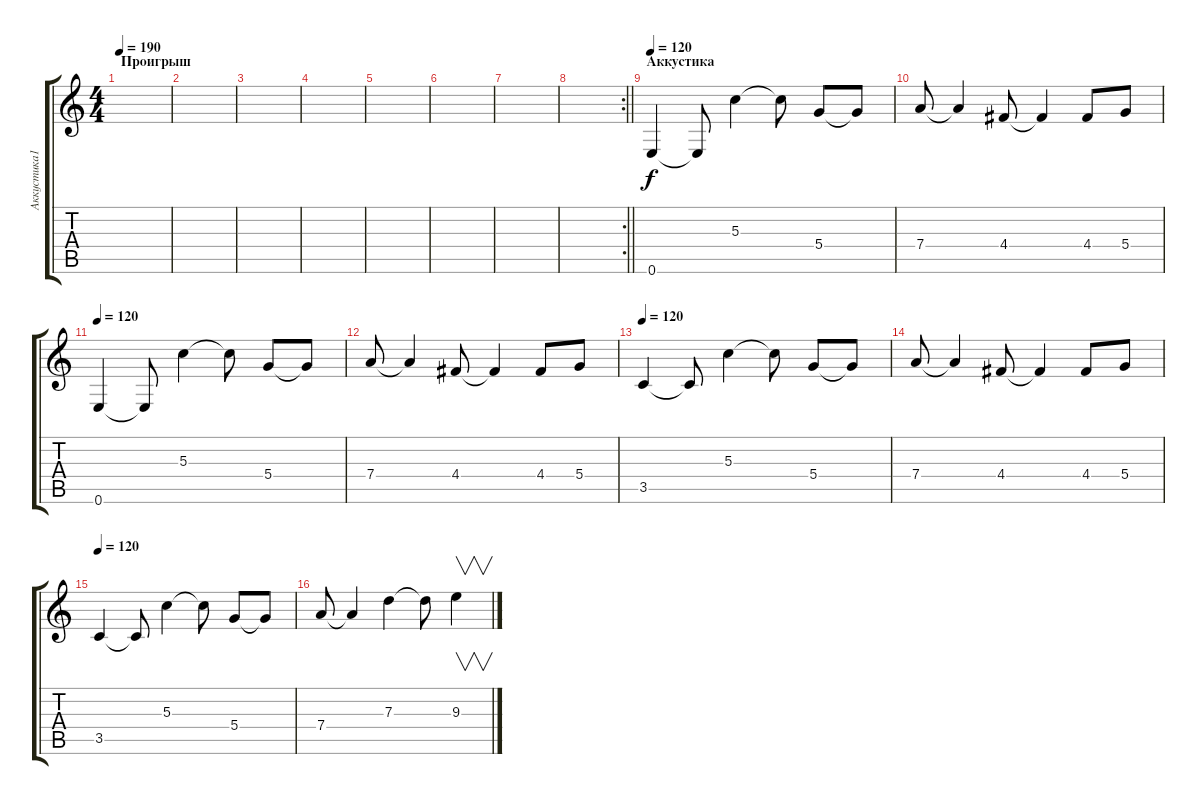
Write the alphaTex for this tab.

\track ("Аккустика1" "Аккустика1") {instrument acousticguitarnylon}
\staff {score tabs}
\tuning (E4 B3 G3 D3 A2 E2) {hide}
\ts (4 4)
\section ("" "Проигрыш")
\tempo 190
\clef g2
\ks c
|
|
|
|
|
|
|
\rc 2
\barLineRight lightlight
|
\section ("" "Аккустика")
\tempo 120
0.6.4 0.6{t}.8 5.3.4 5.3{t}.8 5.4.8 5.4{t}.8 |
7.4.8 7.4{t}.4 4.4.8 4.4{t}.4 4.4.8 5.4.8 |
\tempo 120
0.6.4 0.6{t}.8 5.3.4 5.3{t}.8 5.4.8 5.4{t}.8 |
7.4.8 7.4{t}.4 4.4.8 4.4{t}.4 4.4.8 5.4.8 |
\tempo 120
3.5.4 3.5{t}.8 5.3.4 5.3{t}.8 5.4.8 5.4{t}.8 |
7.4.8 7.4{t}.4 4.4.8 4.4{t}.4 4.4.8 5.4.8 |
\tempo 120
3.5.4 3.5{t}.8 5.3.4 5.3{t}.8 5.4.8 5.4{t}.8 |
7.4.8 7.4{t}.4 7.3.4 7.3{t}.8 9.3.4{v volume 10}
